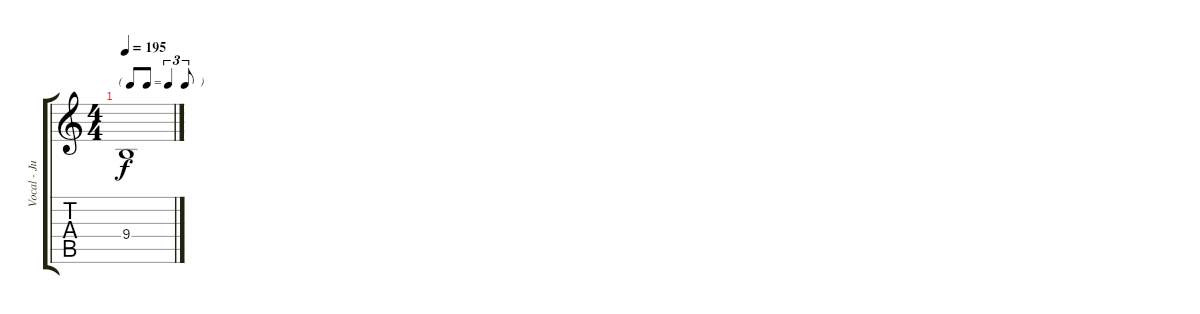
\track ("Vocal - Justin" "Vocal - Ju") {instrument tenorsax}
\staff {score tabs}
\tuning (E4 B3 G3 D3 A2 E2) {hide}
\ts (4 4)
\tf triplet8th
\tempo 195
\clef g2
\ks c
9.4{t}.1{dy f}
